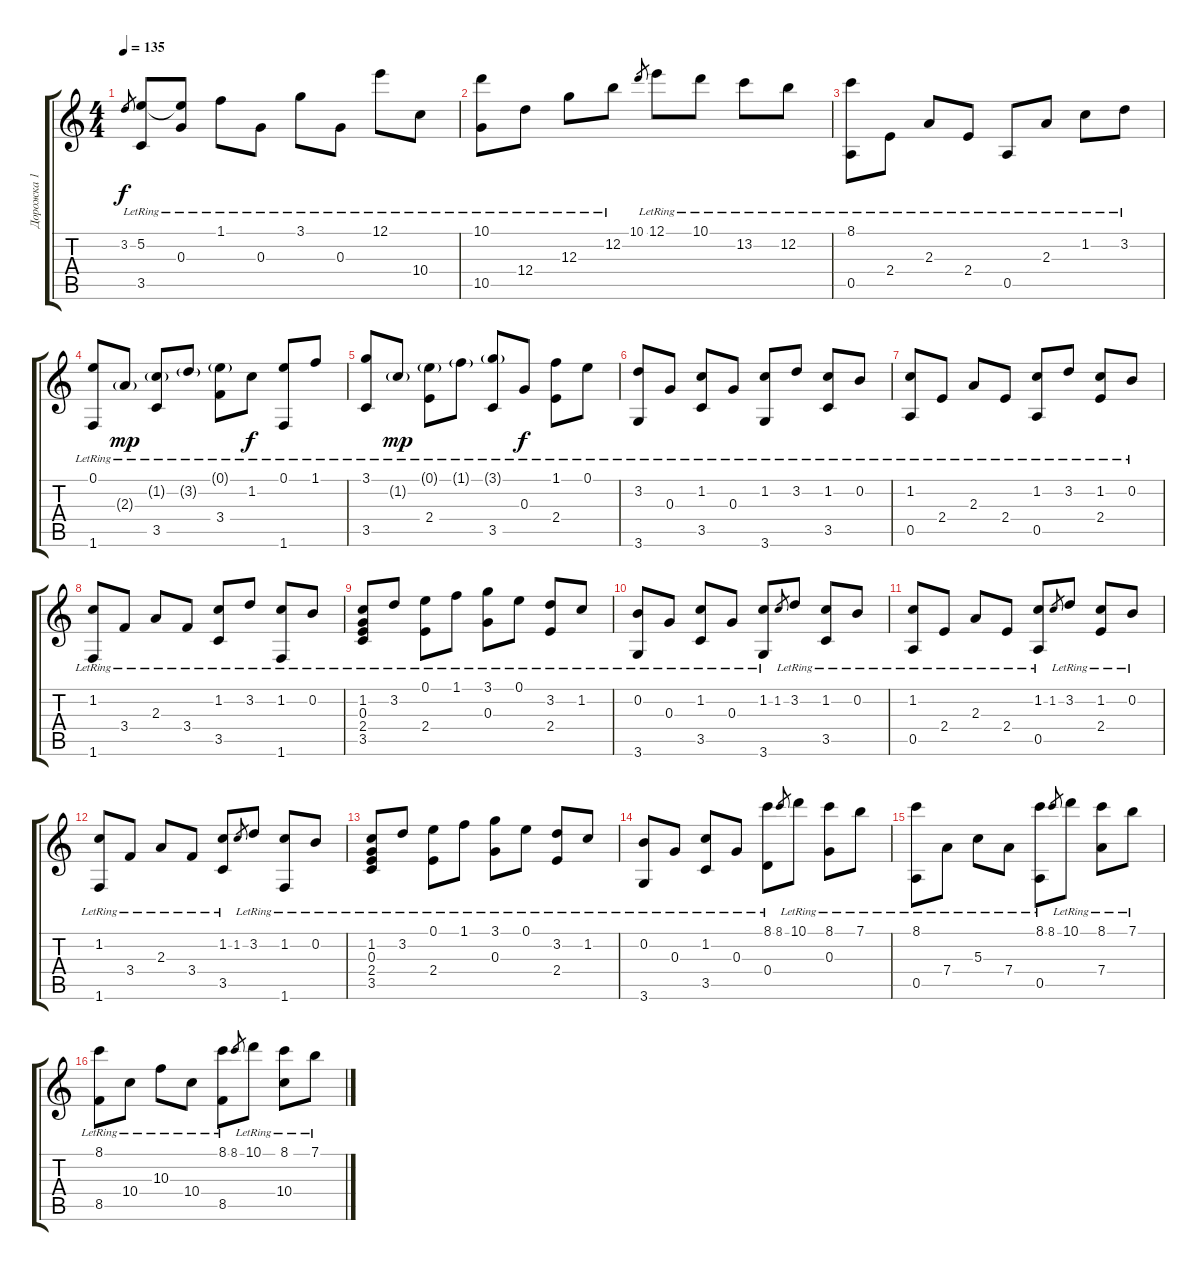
\track ("Дорожка 1" "Дорожка 1") {instrument acousticguitarnylon}
\staff {score tabs}
\tuning (E4 B3 G3 D3 A2 E2) {hide}
\ts (4 4)
\tempo 135
\clef g2
\ks c
3.2.8{gr dy f} (5.2{lr} 3.5{lr}).8 (5.2{t} 0.3{lr}).8 1.1{lr}.8 0.3{lr}.8 3.1{lr}.8 0.3{lr}.8 12.1{lr}.8 10.4{lr}.8 |
(10.1{lr} 10.5{lr}).8 12.4{lr}.8 12.3{lr}.8 12.2{lr}.8 10.1.8{gr} 12.1{lr}.8 10.1{lr}.8 13.2{lr}.8 12.2{lr}.8 |
(8.1{lr} 0.5{lr}).8 2.4{lr}.8 2.3{lr}.8 2.4{lr}.8 0.5{lr}.8 2.3{lr}.8 1.2{lr}.8 3.2{lr}.8 |
(0.1{lr} 1.6{lr}).8 2.3{g lr}.8{dy mp} (1.2{g lr} 3.5{lr}).8 3.2{g lr}.8 (0.1{g lr} 3.4{lr}).8 1.2{lr}.8{dy f} (0.1{lr} 1.6{lr}).8 1.1{lr}.8 |
(3.1{lr} 3.5{lr}).8 1.2{g lr}.8{dy mp} (0.1{g lr} 2.4{lr}).8 1.1{g lr}.8 (3.1{g lr} 3.5{lr}).8 0.3{lr}.8{dy f} (1.1{lr} 2.4{lr}).8 0.1{lr}.8 |
(3.2{lr} 3.6{lr}).8 0.3{lr}.8 (1.2{lr} 3.5{lr}).8 0.3{lr}.8 (1.2{lr} 3.6).8 3.2{lr}.8 (1.2{lr} 3.5).8 0.2{lr}.8 |
(1.2{lr} 0.5{lr}).8 2.4{lr}.8 2.3{lr}.8 2.4{lr}.8 (1.2{lr} 0.5{lr}).8 3.2{lr}.8 (1.2{lr} 2.4{lr}).8 0.2{lr}.8 |
(1.2{lr} 1.6{lr}).8 3.4{lr}.8 2.3{lr}.8 3.4{lr}.8 (1.2{lr} 3.5{lr}).8 3.2{lr}.8 (1.2{lr} 1.6{lr}).8 0.2{lr}.8 |
(1.2{lr} 0.3{lr} 2.4{lr} 3.5{lr}).8 3.2{lr}.8 (0.1{lr} 2.4{lr}).8 1.1{lr}.8 (3.1{lr} 0.3{lr}).8 0.1{lr}.8 (3.2{lr} 2.4{lr}).8 1.2{lr}.8 |
(0.2{lr} 3.6{lr}).8 0.3{lr}.8 (1.2{lr} 3.5{lr}).8 0.3{lr}.8 (1.2{lr} 3.6{lr}).8 1.2.8{gr} 3.2{lr}.8 (1.2{lr} 3.5{lr}).8 0.2{lr}.8 |
(1.2{lr} 0.5{lr}).8 2.4{lr}.8 2.3{lr}.8 2.4{lr}.8 (1.2{lr} 0.5{lr}).8 1.2.8{gr} 3.2{lr}.8 (1.2{lr} 2.4{lr}).8 0.2{lr}.8 |
(1.2{lr} 1.6{lr}).8 3.4{lr}.8 2.3{lr}.8 3.4{lr}.8 (1.2{lr} 3.5{lr}).8 1.2.8{gr} 3.2{lr}.8 (1.2{lr} 1.6{lr}).8 0.2{lr}.8 |
(1.2{lr} 0.3{lr} 2.4{lr} 3.5{lr}).8 3.2{lr}.8 (0.1{lr} 2.4{lr}).8 1.1{lr}.8 (3.1{lr} 0.3{lr}).8 0.1{lr}.8 (3.2{lr} 2.4{lr}).8 1.2{lr}.8 |
(0.2{lr} 3.6{lr}).8 0.3{lr}.8 (1.2{lr} 3.5{lr}).8 0.3{lr}.8 (8.1{lr} 0.4{lr}).8 8.1.8{gr} 10.1{lr}.8 (8.1{lr} 0.3{lr}).8 7.1{lr}.8 |
(8.1{lr} 0.5{lr}).8 7.4{lr}.8 5.3{lr}.8 7.4{lr}.8 (8.1{lr} 0.5{lr}).8 8.1.8{gr} 10.1{lr}.8 (8.1{lr} 7.4{lr}).8 7.1{lr}.8 |
(8.1{lr} 8.5{lr}).8 10.4{lr}.8 10.3{lr}.8 10.4{lr}.8 (8.1{lr} 8.5{lr}).8 8.1.8{gr} 10.1{lr}.8 (8.1{lr} 10.4{lr}).8 7.1{lr}.8
